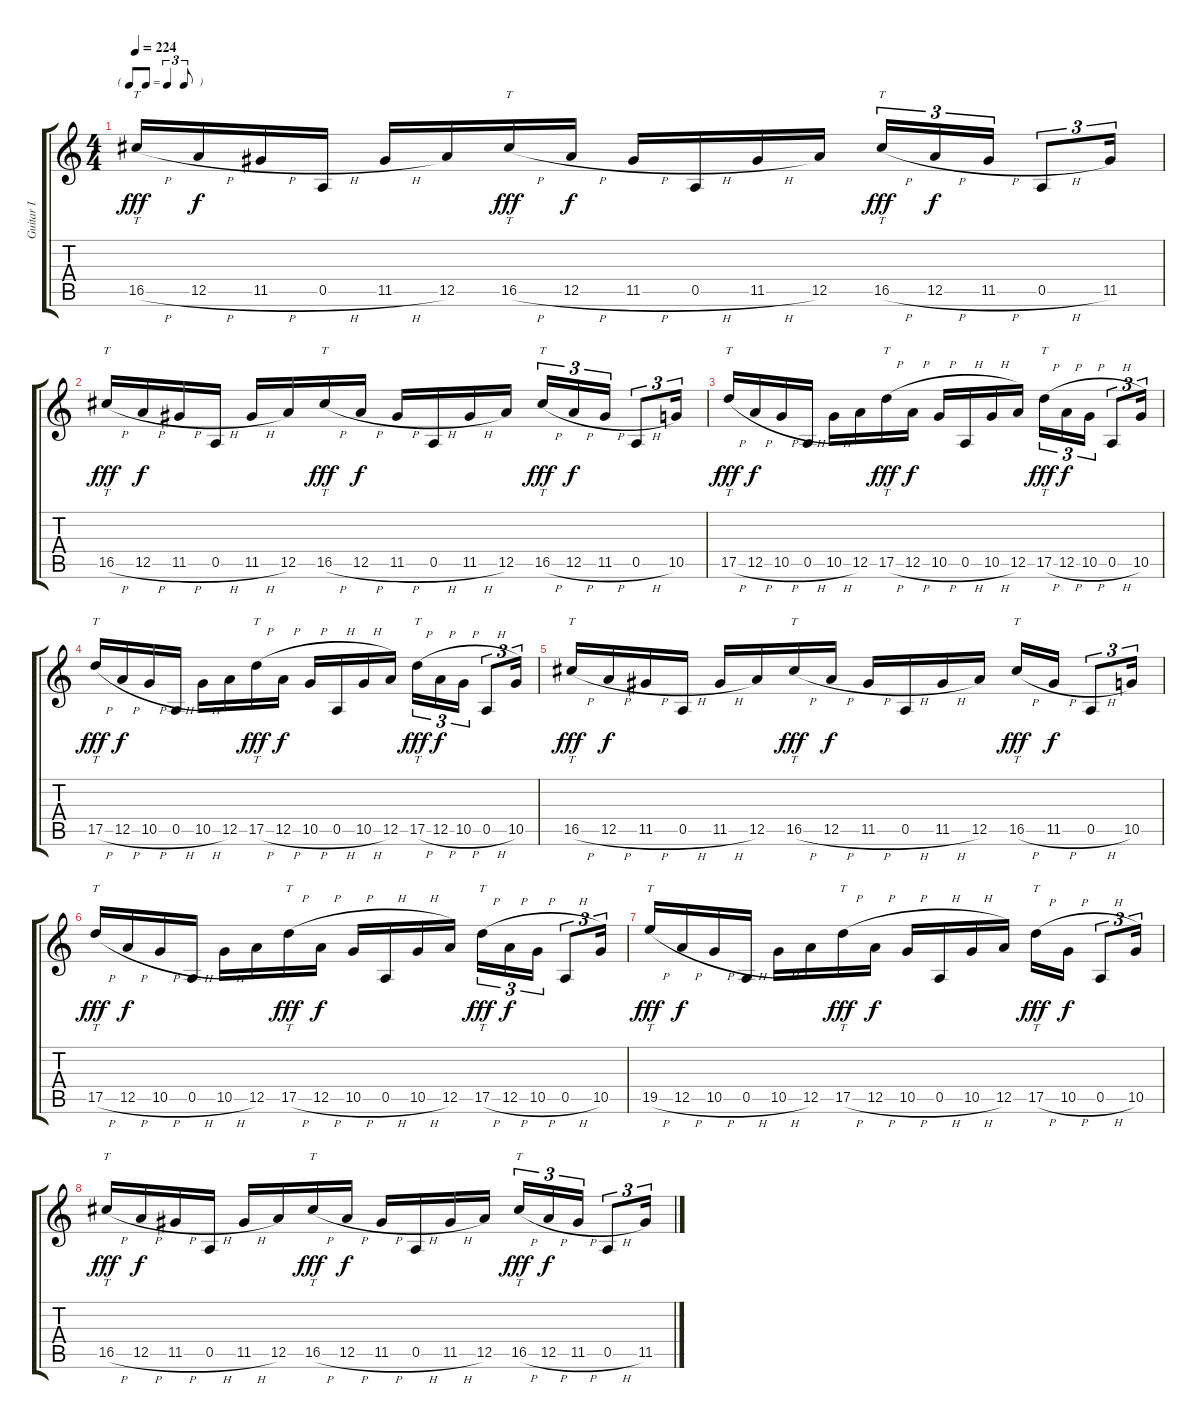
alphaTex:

\track ("Guitar I" "Guitar I") {instrument distortionguitar}
\staff {score tabs}
\tuning (E4 B3 G3 D3 A2 E2) {hide}
\ts (4 4)
\tf triplet8th
\tempo 224
\clef g2
\ks c
16.5{h}.16{tt dy fff} 12.5{h}.16{dy f} 11.5{h}.16 0.5{h}.16 11.5{h}.16 12.5.16 16.5{h}.16{tt dy fff} 12.5{h}.16{dy f} 11.5{h}.16 0.5{h}.16 11.5{h}.16 12.5.16 16.5{h}.16{tt tu (3 2) dy fff} 12.5{h}.16{tu (3 2) dy f} 11.5{h}.16{tu (3 2)} 0.5{h}.8{tu (3 2)} 11.5.16{tu (3 2)} |
16.5{h}.16{tt dy fff} 12.5{h}.16{dy f} 11.5{h}.16 0.5{h}.16 11.5{h}.16 12.5.16 16.5{h}.16{tt dy fff} 12.5{h}.16{dy f} 11.5{h}.16 0.5{h}.16 11.5{h}.16 12.5.16 16.5{h}.16{tt tu (3 2) dy fff} 12.5{h}.16{tu (3 2) dy f} 11.5{h}.16{tu (3 2)} 0.5{h}.8{tu (3 2)} 10.5.16{tu (3 2)} |
17.5{h}.16{tt dy fff} 12.5{h}.16{dy f} 10.5{h}.16 0.5{h}.16 10.5{h}.16 12.5.16 17.5{h}.16{tt dy fff} 12.5{h}.16{dy f} 10.5{h}.16 0.5{h}.16 10.5{h}.16 12.5.16 17.5{h}.16{tt tu (3 2) dy fff} 12.5{h}.16{tu (3 2) dy f} 10.5{h}.16{tu (3 2)} 0.5{h}.8{tu (3 2)} 10.5.16{tu (3 2)} |
17.5{h}.16{tt dy fff} 12.5{h}.16{dy f} 10.5{h}.16 0.5{h}.16 10.5{h}.16 12.5.16 17.5{h}.16{tt dy fff} 12.5{h}.16{dy f} 10.5{h}.16 0.5{h}.16 10.5{h}.16 12.5.16 17.5{h}.16{tt tu (3 2) dy fff} 12.5{h}.16{tu (3 2) dy f} 10.5{h}.16{tu (3 2)} 0.5{h}.8{tu (3 2)} 10.5.16{tu (3 2)} |
16.5{h}.16{tt dy fff} 12.5{h}.16{dy f} 11.5{h}.16 0.5{h}.16 11.5{h}.16 12.5.16 16.5{h}.16{tt dy fff} 12.5{h}.16{dy f} 11.5{h}.16 0.5{h}.16 11.5{h}.16 12.5.16 16.5{h}.16{tt dy fff} 11.5{h}.16{dy f} 0.5{h}.8{tu (3 2)} 10.5.16{tu (3 2)} |
17.5{h}.16{tt dy fff} 12.5{h}.16{dy f} 10.5{h}.16 0.5{h}.16 10.5{h}.16 12.5.16 17.5{h}.16{tt dy fff} 12.5{h}.16{dy f} 10.5{h}.16 0.5{h}.16 10.5{h}.16 12.5.16 17.5{h}.16{tt tu (3 2) dy fff} 12.5{h}.16{tu (3 2) dy f} 10.5{h}.16{tu (3 2)} 0.5{h}.8{tu (3 2)} 10.5.16{tu (3 2)} |
19.5{h}.16{tt dy fff} 12.5{h}.16{dy f} 10.5{h}.16 0.5{h}.16 10.5{h}.16 12.5.16 17.5{h}.16{tt dy fff} 12.5{h}.16{dy f} 10.5{h}.16 0.5{h}.16 10.5{h}.16 12.5.16 17.5{h}.16{tt dy fff} 10.5{h}.16{dy f} 0.5{h}.8{tu (3 2)} 10.5.16{tu (3 2)} |
16.5{h}.16{tt dy fff} 12.5{h}.16{dy f} 11.5{h}.16 0.5{h}.16 11.5{h}.16 12.5.16 16.5{h}.16{tt dy fff} 12.5{h}.16{dy f} 11.5{h}.16 0.5{h}.16 11.5{h}.16 12.5.16 16.5{h}.16{tt tu (3 2) dy fff} 12.5{h}.16{tu (3 2) dy f} 11.5{h}.16{tu (3 2)} 0.5{h}.8{tu (3 2)} 11.5.16{tu (3 2)}
